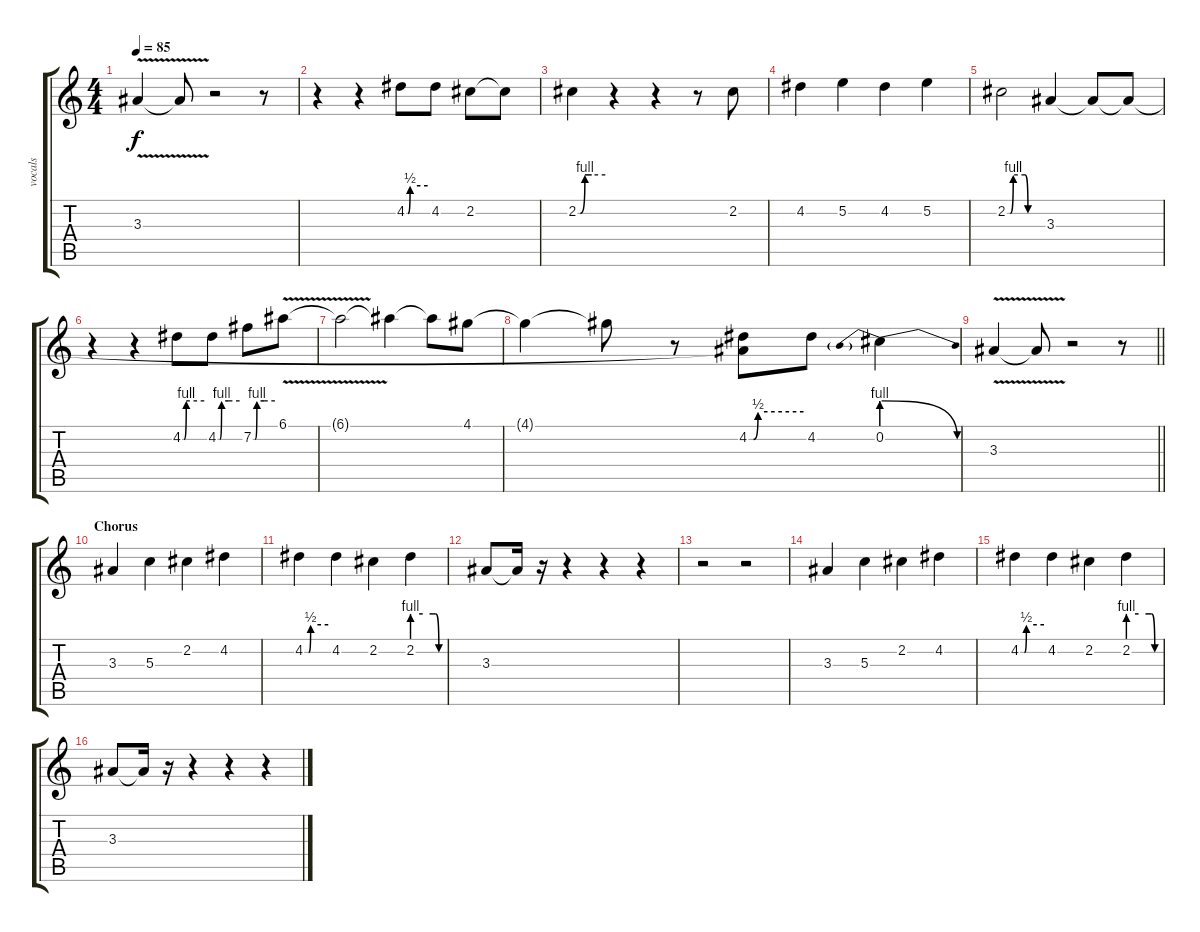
\track ("vocals" "vocals") {instrument acousticguitarnylon}
\staff {score tabs}
\tuning (E4 B3 G3 D3 A2 E2) {hide}
\ts (4 4)
\tempo 85
\clef g2
\ks c
3.3{v}.4{dy f} 3.3{t}.8 r.2 r.8 |
r.4 r.4 4.2{be (custom 0 0 4 0 10 2 60 2)}.8 4.2.8 2.2.8 2.2{t}.8 |
2.2{be (custom 0 0 5 0 15 4 30 4 60 4)}.4 r.4 r.4 r.8 2.2.8 |
4.2.4 5.2.4 4.2.4 5.2.4 |
2.2{be (custom 0 0 5 0 10 4 30 4 35 0 45 0 60 0)}.2 3.3.4 3.3{t}.8 3.3{t}.8 |
r.4 r.4 4.2{be (custom 0 0 4 0 10 4 60 4)}.8 4.2{be (custom 0 0 5 0 10 4 30 4 60 4)}.8 7.2{be (custom 0 0 5 0 10 4 30 4 60 4)}.8 6.1{v}.8 |
6.1{t}.2 6.1{t}.4 6.1{t}.8 4.1.8 |
4.1{t}.4 4.1{t}.8 r.8 (4.2{be (custom 0 0 5 0 10 2 60 2)} 3.3{t}).8 4.2.8 0.2{be (prebendrelease 0 4 60 0)}.4 |
\barLineRight lightlight
3.3{v}.4 3.3{t}.8 r.2 r.8 |
\section ("" "Chorus")
3.3.4 5.3.4 2.2.4 4.2.4 |
4.2{be (custom 0 0 5 0 10 0 15 2 60 2)}.4 4.2.4 2.2.4 2.2{be (custom 0 4 20 4 40 4 45 4 51 0 60 0)}.4 |
3.3.8 3.3{t}.16 r.16 r.4 r.4 r.4 |
r.2 r.2 |
3.3.4 5.3.4 2.2.4 4.2.4 |
4.2{be (custom 0 0 5 0 10 0 15 2 60 2)}.4 4.2.4 2.2.4 2.2{be (custom 0 4 20 4 40 4 45 4 51 0 60 0)}.4 |
3.3.8 3.3{t}.16 r.16 r.4 r.4 r.4
